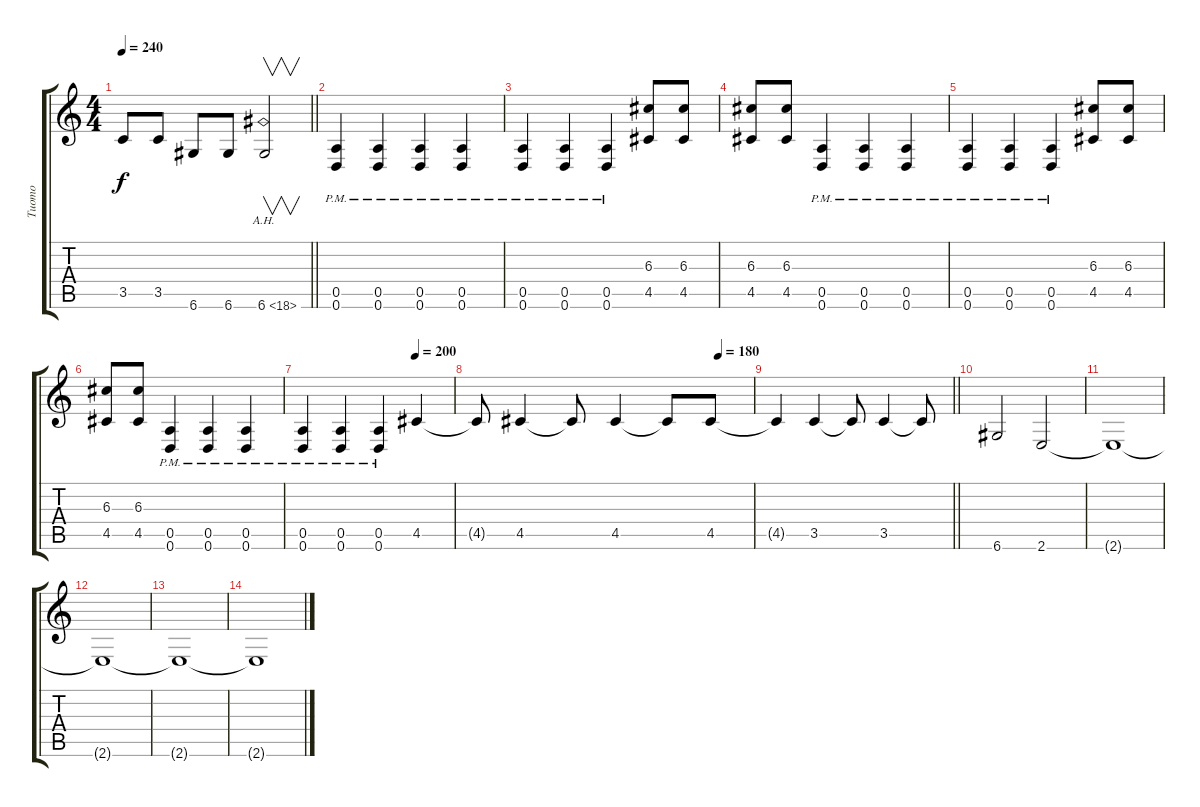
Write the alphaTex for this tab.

\track ("Tuomo" "Tuomo") {instrument distortionguitar}
\staff {score tabs}
\tuning (E4 B3 G3 D3 A2 D2) {hide}
\ts (4 4)
\tempo 240
\clef g2
\barLineRight lightlight
\ks c
3.5.8{dy f} 3.5.8 6.6.8 6.6.8 6.6{ah 12}.2{v instrument guitarharmonics} |
(0.5{pm} 0.6{pm}).4{instrument distortionguitar} (0.5{pm} 0.6{pm}).4 (0.5{pm} 0.6{pm}).4 (0.5{pm} 0.6{pm}).4 |
(0.5{pm} 0.6{pm}).4 (0.5{pm} 0.6{pm}).4 (0.5{pm} 0.6{pm}).4 (6.3 4.5).8 (6.3 4.5).8 |
(6.3 4.5).8 (6.3 4.5).8 (0.5{pm} 0.6{pm}).4 (0.5{pm} 0.6{pm}).4 (0.5{pm} 0.6{pm}).4 |
(0.5{pm} 0.6{pm}).4 (0.5{pm} 0.6{pm}).4 (0.5{pm} 0.6{pm}).4 (6.3 4.5).8 (6.3 4.5).8 |
(6.3 4.5).8 (6.3 4.5).8 (0.5{pm} 0.6{pm}).4 (0.5{pm} 0.6{pm}).4 (0.5{pm} 0.6{pm}).4 |
\tempo (200 0.75)
(0.5{pm} 0.6{pm}).4 (0.5{pm} 0.6{pm}).4 (0.5{pm} 0.6{pm}).4 4.5.4 |
\tempo (180 0.875)
4.5{t}.8 4.5.4 4.5{t}.8 4.5.4 4.5{t}.8 4.5.8 |
\barLineRight lightlight
4.5{t}.4 3.5.4 3.5{t}.8 3.5.4 3.5{t}.8 |
6.6.2 2.6.2 |
2.6{t}.1 |
2.6{t}.1 |
2.6{t}.1 |
2.6{t}.1
